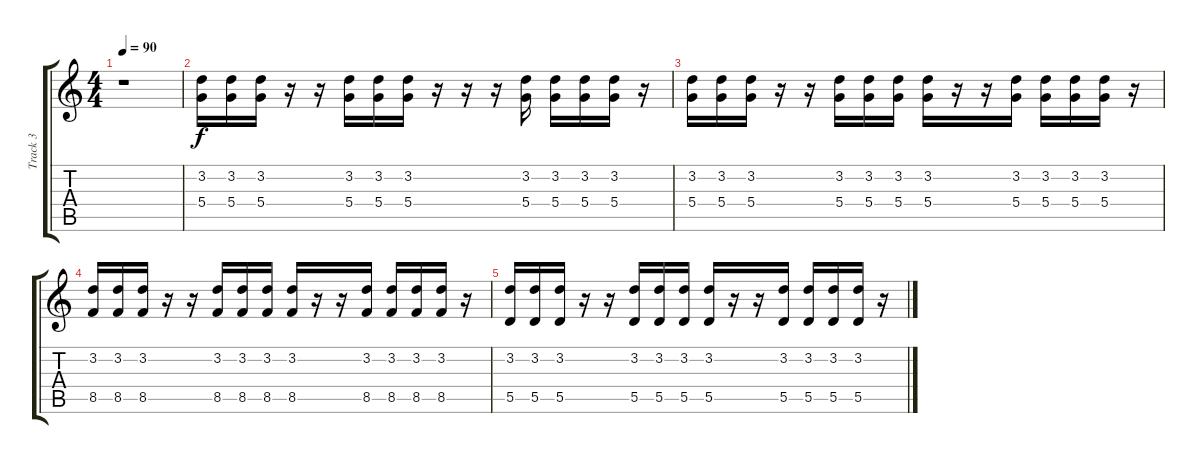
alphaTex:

\track ("Track 3" "Track 3") {instrument distortionguitar}
\staff {score tabs}
\tuning (E4 B3 G3 D3 A2 E2) {hide}
\ts (4 4)
\tempo 90
\clef g2
\ks c
r.1{dy mf} |
(3.2 5.4).16{dy f} (3.2 5.4).16 (3.2 5.4).16 r.16 r.16 (3.2 5.4).16 (3.2 5.4).16 (3.2 5.4).16 r.16 r.16 r.16 (3.2 5.4).16 (3.2 5.4).16 (3.2 5.4).16 (3.2 5.4).16 r.16 |
(3.2 5.4).16 (3.2 5.4).16 (3.2 5.4).16 r.16 r.16 (3.2 5.4).16 (3.2 5.4).16 (3.2 5.4).16 (3.2 5.4).16 r.16 r.16 (3.2 5.4).16 (3.2 5.4).16 (3.2 5.4).16 (3.2 5.4).16 r.16 |
(3.2 8.5).16 (3.2 8.5).16 (3.2 8.5).16 r.16 r.16 (3.2 8.5).16 (3.2 8.5).16 (3.2 8.5).16 (3.2 8.5).16 r.16 r.16 (3.2 8.5).16 (3.2 8.5).16 (3.2 8.5).16 (3.2 8.5).16 r.16 |
(3.2 5.5).16 (3.2 5.5).16 (3.2 5.5).16 r.16 r.16 (3.2 5.5).16 (3.2 5.5).16 (3.2 5.5).16 (3.2 5.5).16 r.16 r.16 (3.2 5.5).16 (3.2 5.5).16 (3.2 5.5).16 (3.2 5.5).16 r.16
